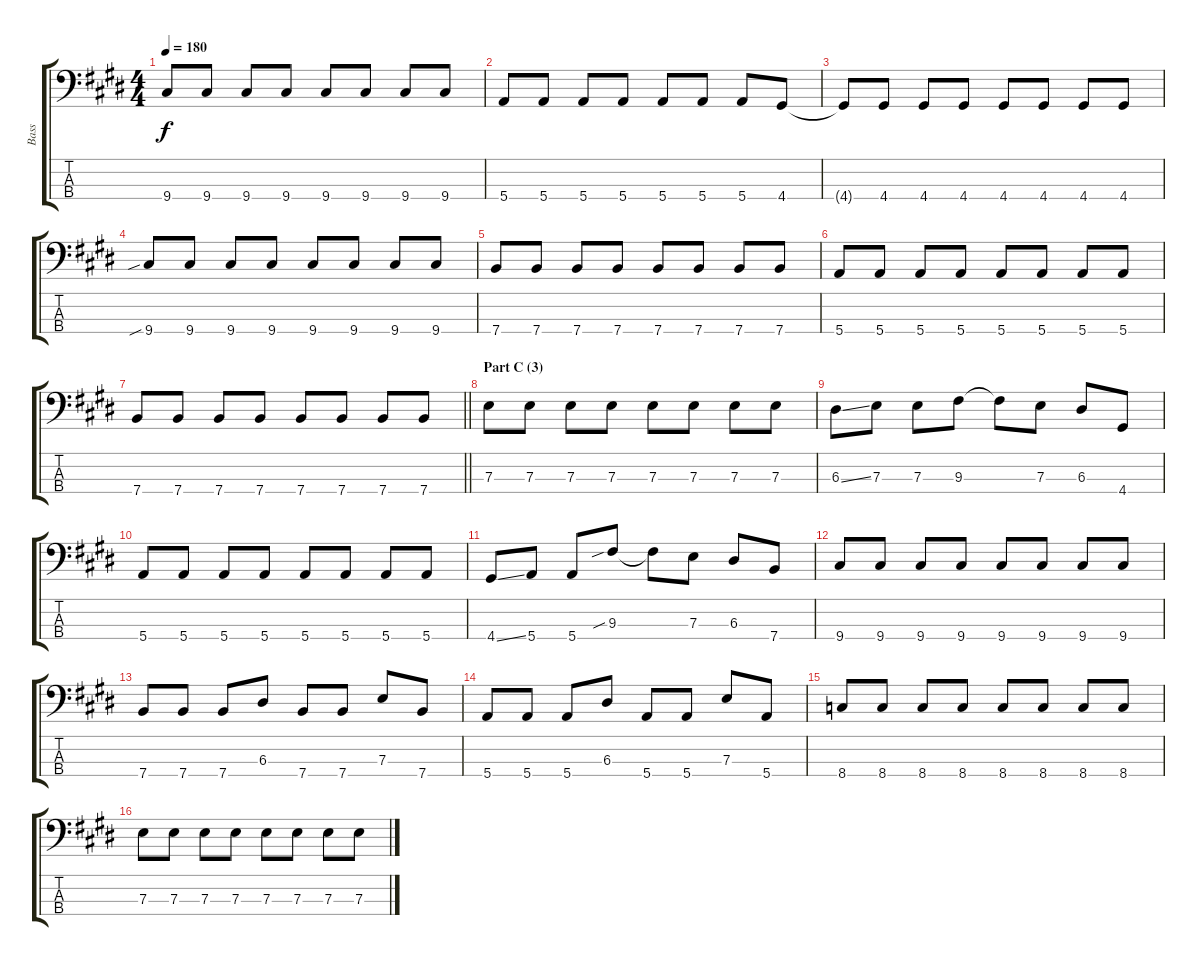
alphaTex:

\track ("Bass" "Bass") {instrument electricbasspick}
\staff {score tabs}
\tuning (G2 D2 A1 E1) {hide}
\ts (4 4)
\tempo 180
\clef f4
\ks e
9.4.8{dy f} 9.4.8 9.4.8 9.4.8 9.4.8 9.4.8 9.4.8 9.4.8 |
5.4.8 5.4.8 5.4.8 5.4.8 5.4.8 5.4.8 5.4.8 4.4.8 |
4.4{t}.8 4.4.8 4.4.8 4.4.8 4.4.8 4.4.8 4.4.8 4.4.8 |
9.4{sib}.8 9.4.8 9.4.8 9.4.8 9.4.8 9.4.8 9.4.8 9.4.8 |
7.4.8 7.4.8 7.4.8 7.4.8 7.4.8 7.4.8 7.4.8 7.4.8 |
5.4.8 5.4.8 5.4.8 5.4.8 5.4.8 5.4.8 5.4.8 5.4.8 |
\barLineRight lightlight
7.4.8 7.4.8 7.4.8 7.4.8 7.4.8 7.4.8 7.4.8 7.4.8 |
\section ("" "Part C (3)")
7.3.8 7.3.8 7.3.8 7.3.8 7.3.8 7.3.8 7.3.8 7.3.8 |
6.3{ss}.8 7.3.8 7.3.8 9.3.8 9.3{t}.8 7.3.8 6.3.8 4.4.8 |
5.4.8 5.4.8 5.4.8 5.4.8 5.4.8 5.4.8 5.4.8 5.4.8 |
4.4{ss}.8 5.4.8 5.4.8 9.3{sib}.8 9.3{t}.8 7.3.8 6.3.8 7.4.8 |
9.4.8 9.4.8 9.4.8 9.4.8 9.4.8 9.4.8 9.4.8 9.4.8 |
7.4.8 7.4.8 7.4.8 6.3.8 7.4.8 7.4.8 7.3.8 7.4.8 |
5.4.8 5.4.8 5.4.8 6.3.8 5.4.8 5.4.8 7.3.8 5.4.8 |
8.4.8 8.4.8 8.4.8 8.4.8 8.4.8 8.4.8 8.4.8 8.4.8 |
7.3.8 7.3.8 7.3.8 7.3.8 7.3.8 7.3.8 7.3.8 7.3.8
